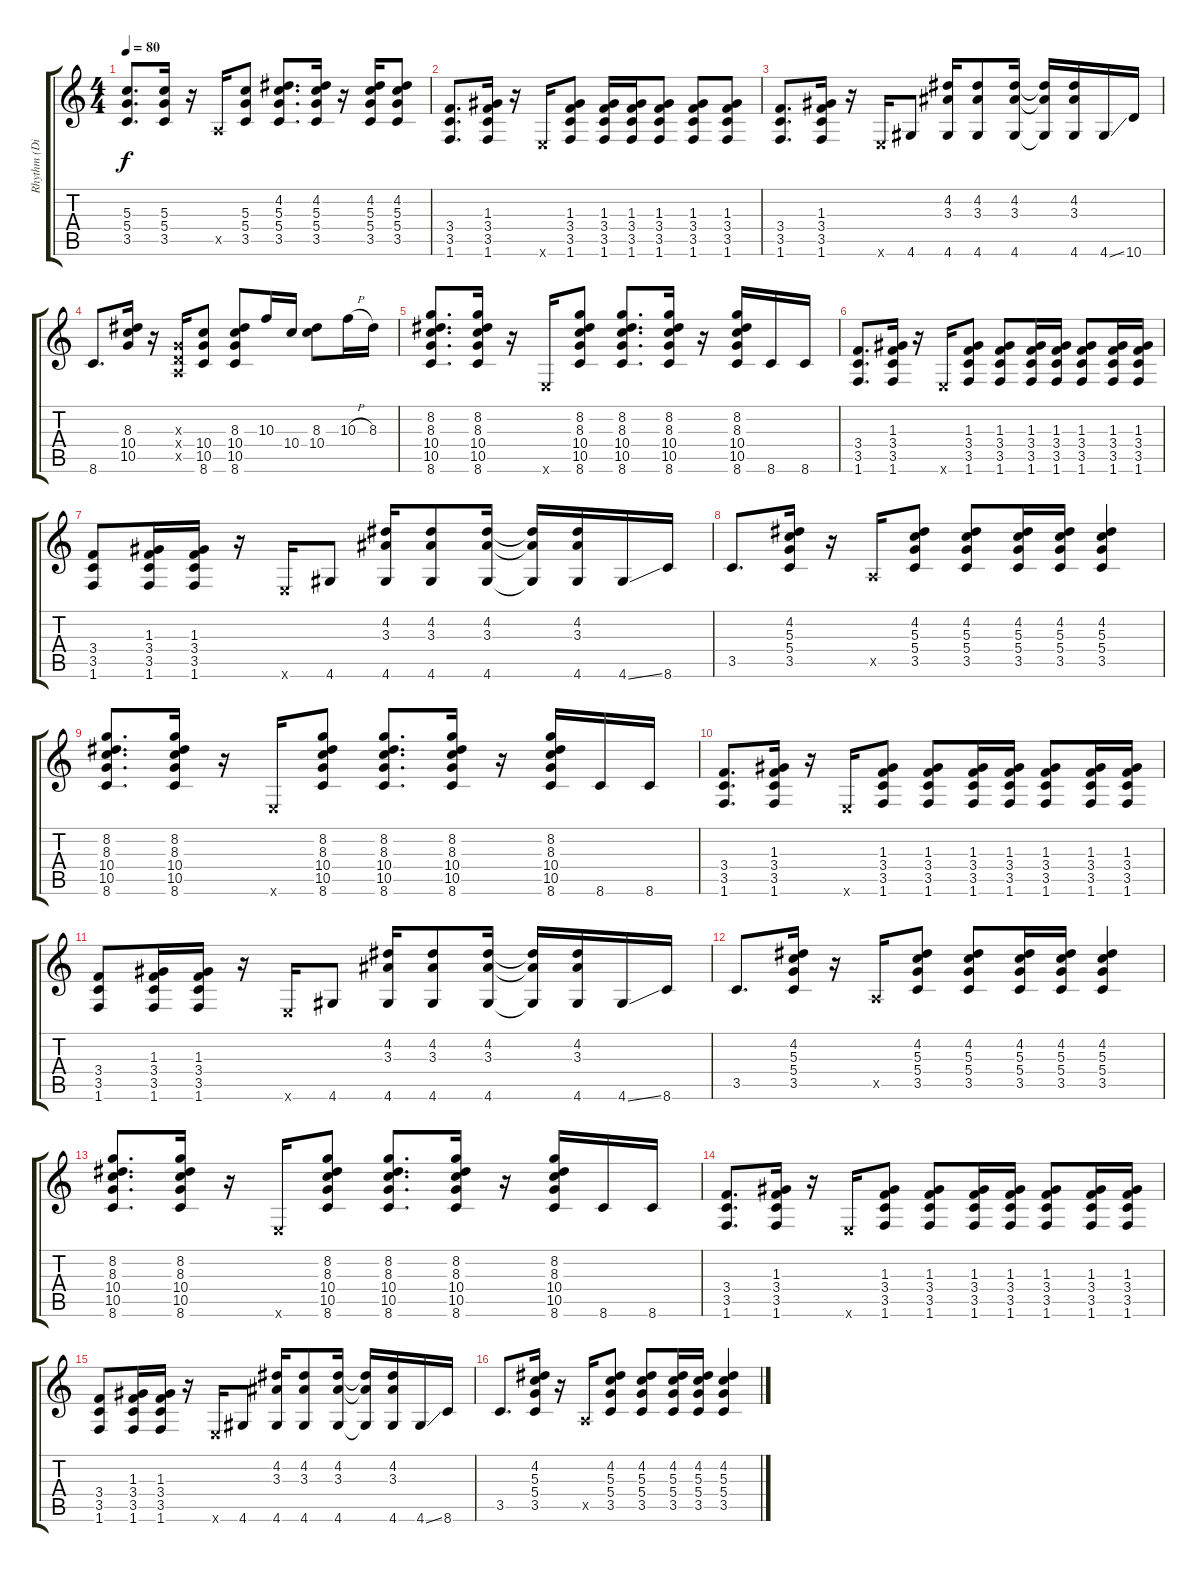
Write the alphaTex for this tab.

\track ("Rhythm (Distortion Guitar)" "Rhythm (Di") {instrument distortionguitar}
\staff {score tabs}
\tuning (E4 B3 G3 D3 A2 E2) {hide}
\ts (4 4)
\tempo 80
\clef g2
\ks c
(5.3 5.4 3.5).8{d dy f} (5.3 5.4 3.5).16 r.16 0.5{x}.16 (5.3 5.4 3.5).8 (4.2 5.3 5.4 3.5).8{d} (4.2 5.3 5.4 3.5).16 r.16 (4.2 5.3 5.4 3.5).16 (4.2 5.3 5.4 3.5).8 |
(3.4 3.5 1.6).8{d} (1.3 3.4 3.5 1.6).16 r.16 0.6{x}.16 (1.3 3.4 3.5 1.6).8 (1.3 3.4 3.5 1.6).16 (1.3 3.4 3.5 1.6).16 (1.3 3.4 3.5 1.6).8 (1.3 3.4 3.5 1.6).8 (1.3 3.4 3.5 1.6).8 |
(3.4 3.5 1.6).8{d} (1.3 3.4 3.5 1.6).16 r.16 0.6{x}.16 4.6.8 (4.2 3.3 4.6).16 (4.2 3.3 4.6).8 (4.2 3.3 4.6).16 (4.2{t} 3.3{t} 4.6{t}).16 (4.2 3.3 4.6).16 4.6{ss}.16 10.6.16 |
8.6.8{d} (8.3 10.4 10.5).16 r.16 (0.3{x} 0.4{x} 0.5{x}).16 (10.4 10.5 8.6).8 (8.3 10.4 10.5 8.6).8 10.3.16 10.4.16 (8.3 10.4).8 10.3{h}.16 8.3.16 |
(8.2 8.3 10.4 10.5 8.6).8{d} (8.2 8.3 10.4 10.5 8.6).16 r.16 0.6{x}.16 (8.2 8.3 10.4 10.5 8.6).8 (8.2 8.3 10.4 10.5 8.6).8{d} (8.2 8.3 10.4 10.5 8.6).16 r.16 (8.2 8.3 10.4 10.5 8.6).16 8.6.16 8.6.16 |
(3.4 3.5 1.6).8{d} (1.3 3.4 3.5 1.6).16 r.16 0.6{x}.16 (1.3 3.4 3.5 1.6).8 (1.3 3.4 3.5 1.6).8 (1.3 3.4 3.5 1.6).16 (1.3 3.4 3.5 1.6).16 (1.3 3.4 3.5 1.6).8 (1.3 3.4 3.5 1.6).16 (1.3 3.4 3.5 1.6).16 |
(3.4 3.5 1.6).8 (1.3 3.4 3.5 1.6).16 (1.3 3.4 3.5 1.6).16 r.16 0.6{x}.16 4.6.8 (4.2 3.3 4.6).16 (4.2 3.3 4.6).8 (4.2 3.3 4.6).16 (4.2{t} 3.3{t} 4.6{t}).16 (4.2 3.3 4.6).16 4.6{ss}.16 8.6.16 |
3.5.8{d} (4.2 5.3 5.4 3.5).16 r.16 0.5{x}.16 (4.2 5.3 5.4 3.5).8 (4.2 5.3 5.4 3.5).8 (4.2 5.3 5.4 3.5).16 (4.2 5.3 5.4 3.5).16 (4.2 5.3 5.4 3.5).4 |
(8.2 8.3 10.4 10.5 8.6).8{d} (8.2 8.3 10.4 10.5 8.6).16 r.16 0.6{x}.16 (8.2 8.3 10.4 10.5 8.6).8 (8.2 8.3 10.4 10.5 8.6).8{d} (8.2 8.3 10.4 10.5 8.6).16 r.16 (8.2 8.3 10.4 10.5 8.6).16 8.6.16 8.6.16 |
(3.4 3.5 1.6).8{d} (1.3 3.4 3.5 1.6).16 r.16 0.6{x}.16 (1.3 3.4 3.5 1.6).8 (1.3 3.4 3.5 1.6).8 (1.3 3.4 3.5 1.6).16 (1.3 3.4 3.5 1.6).16 (1.3 3.4 3.5 1.6).8 (1.3 3.4 3.5 1.6).16 (1.3 3.4 3.5 1.6).16 |
(3.4 3.5 1.6).8 (1.3 3.4 3.5 1.6).16 (1.3 3.4 3.5 1.6).16 r.16 0.6{x}.16 4.6.8 (4.2 3.3 4.6).16 (4.2 3.3 4.6).8 (4.2 3.3 4.6).16 (4.2{t} 3.3{t} 4.6{t}).16 (4.2 3.3 4.6).16 4.6{ss}.16 8.6.16 |
3.5.8{d} (4.2 5.3 5.4 3.5).16 r.16 0.5{x}.16 (4.2 5.3 5.4 3.5).8 (4.2 5.3 5.4 3.5).8 (4.2 5.3 5.4 3.5).16 (4.2 5.3 5.4 3.5).16 (4.2 5.3 5.4 3.5).4 |
(8.2 8.3 10.4 10.5 8.6).8{d} (8.2 8.3 10.4 10.5 8.6).16 r.16 0.6{x}.16 (8.2 8.3 10.4 10.5 8.6).8 (8.2 8.3 10.4 10.5 8.6).8{d} (8.2 8.3 10.4 10.5 8.6).16 r.16 (8.2 8.3 10.4 10.5 8.6).16 8.6.16 8.6.16 |
(3.4 3.5 1.6).8{d} (1.3 3.4 3.5 1.6).16 r.16 0.6{x}.16 (1.3 3.4 3.5 1.6).8 (1.3 3.4 3.5 1.6).8 (1.3 3.4 3.5 1.6).16 (1.3 3.4 3.5 1.6).16 (1.3 3.4 3.5 1.6).8 (1.3 3.4 3.5 1.6).16 (1.3 3.4 3.5 1.6).16 |
(3.4 3.5 1.6).8 (1.3 3.4 3.5 1.6).16 (1.3 3.4 3.5 1.6).16 r.16 0.6{x}.16 4.6.8 (4.2 3.3 4.6).16 (4.2 3.3 4.6).8 (4.2 3.3 4.6).16 (4.2{t} 3.3{t} 4.6{t}).16 (4.2 3.3 4.6).16 4.6{ss}.16 8.6.16 |
3.5.8{d} (4.2 5.3 5.4 3.5).16 r.16 0.5{x}.16 (4.2 5.3 5.4 3.5).8 (4.2 5.3 5.4 3.5).8 (4.2 5.3 5.4 3.5).16 (4.2 5.3 5.4 3.5).16 (4.2 5.3 5.4 3.5).4
